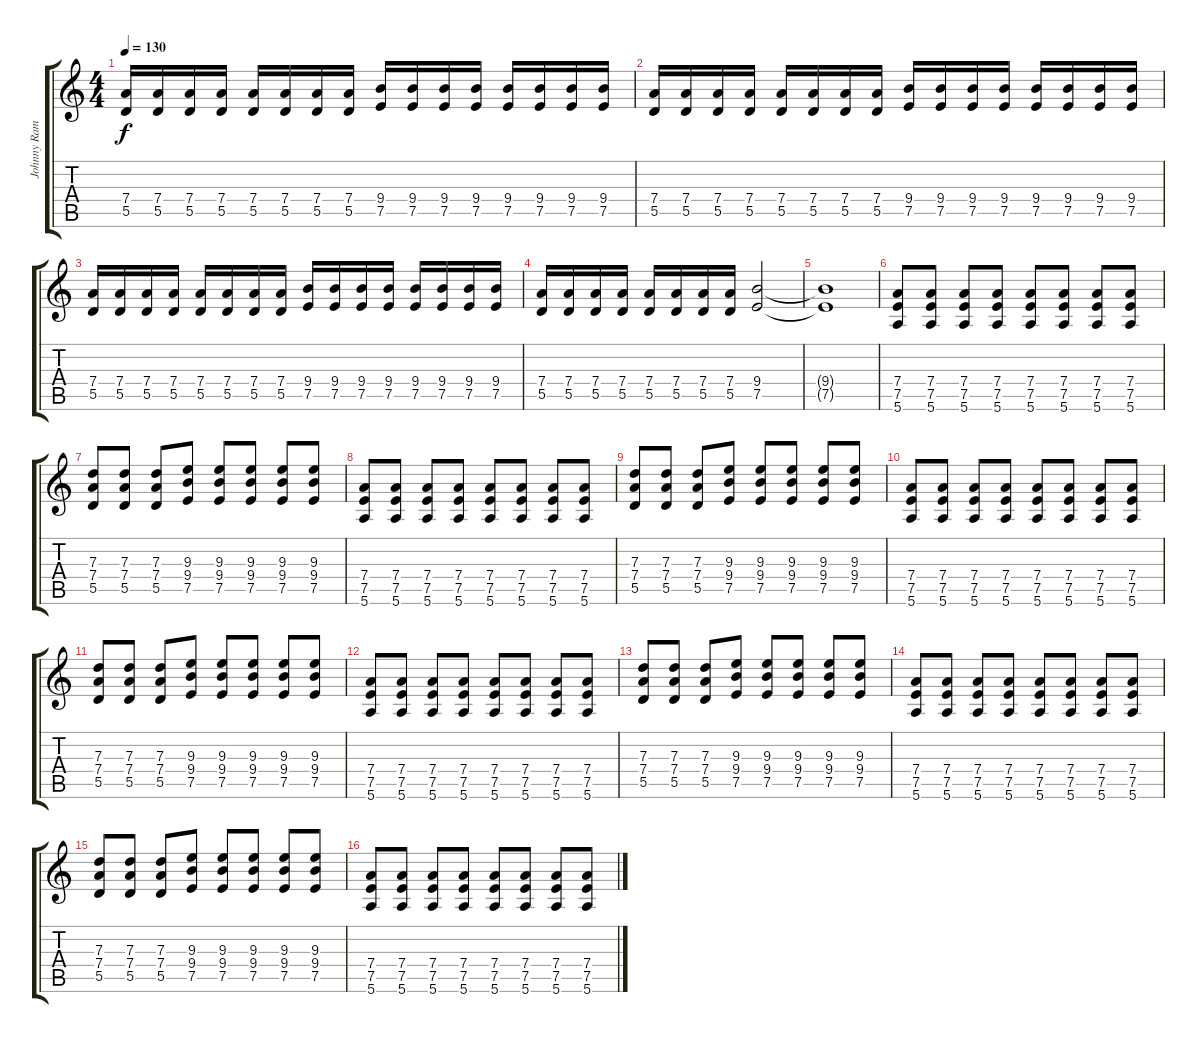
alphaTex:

\track ("Johnny Ramone - Guitar" "Johnny Ram") {instrument distortionguitar}
\staff {score tabs}
\tuning (E4 B3 G3 D3 A2 E2) {hide}
\ts (4 4)
\tempo 130
\clef g2
\ks c
(7.4 5.5).16{dy f} (7.4 5.5).16 (7.4 5.5).16 (7.4 5.5).16 (7.4 5.5).16 (7.4 5.5).16 (7.4 5.5).16 (7.4 5.5).16 (9.4 7.5).16 (9.4 7.5).16 (9.4 7.5).16 (9.4 7.5).16 (9.4 7.5).16 (9.4 7.5).16 (9.4 7.5).16 (9.4 7.5).16 |
(7.4 5.5).16 (7.4 5.5).16 (7.4 5.5).16 (7.4 5.5).16 (7.4 5.5).16 (7.4 5.5).16 (7.4 5.5).16 (7.4 5.5).16 (9.4 7.5).16 (9.4 7.5).16 (9.4 7.5).16 (9.4 7.5).16 (9.4 7.5).16 (9.4 7.5).16 (9.4 7.5).16 (9.4 7.5).16 |
(7.4 5.5).16 (7.4 5.5).16 (7.4 5.5).16 (7.4 5.5).16 (7.4 5.5).16 (7.4 5.5).16 (7.4 5.5).16 (7.4 5.5).16 (9.4 7.5).16 (9.4 7.5).16 (9.4 7.5).16 (9.4 7.5).16 (9.4 7.5).16 (9.4 7.5).16 (9.4 7.5).16 (9.4 7.5).16 |
(7.4 5.5).16 (7.4 5.5).16 (7.4 5.5).16 (7.4 5.5).16 (7.4 5.5).16 (7.4 5.5).16 (7.4 5.5).16 (7.4 5.5).16 (9.4 7.5).2 |
(9.4{t} 7.5{t}).1 |
(7.4 7.5 5.6).8 (7.4 7.5 5.6).8 (7.4 7.5 5.6).8 (7.4 7.5 5.6).8 (7.4 7.5 5.6).8 (7.4 7.5 5.6).8 (7.4 7.5 5.6).8 (7.4 7.5 5.6).8 |
(7.3 7.4 5.5).8 (7.3 7.4 5.5).8 (7.3 7.4 5.5).8 (9.3 9.4 7.5).8 (9.3 9.4 7.5).8 (9.3 9.4 7.5).8 (9.3 9.4 7.5).8 (9.3 9.4 7.5).8 |
(7.4 7.5 5.6).8 (7.4 7.5 5.6).8 (7.4 7.5 5.6).8 (7.4 7.5 5.6).8 (7.4 7.5 5.6).8 (7.4 7.5 5.6).8 (7.4 7.5 5.6).8 (7.4 7.5 5.6).8 |
(7.3 7.4 5.5).8 (7.3 7.4 5.5).8 (7.3 7.4 5.5).8 (9.3 9.4 7.5).8 (9.3 9.4 7.5).8 (9.3 9.4 7.5).8 (9.3 9.4 7.5).8 (9.3 9.4 7.5).8 |
(7.4 7.5 5.6).8 (7.4 7.5 5.6).8 (7.4 7.5 5.6).8 (7.4 7.5 5.6).8 (7.4 7.5 5.6).8 (7.4 7.5 5.6).8 (7.4 7.5 5.6).8 (7.4 7.5 5.6).8 |
(7.3 7.4 5.5).8 (7.3 7.4 5.5).8 (7.3 7.4 5.5).8 (9.3 9.4 7.5).8 (9.3 9.4 7.5).8 (9.3 9.4 7.5).8 (9.3 9.4 7.5).8 (9.3 9.4 7.5).8 |
(7.4 7.5 5.6).8 (7.4 7.5 5.6).8 (7.4 7.5 5.6).8 (7.4 7.5 5.6).8 (7.4 7.5 5.6).8 (7.4 7.5 5.6).8 (7.4 7.5 5.6).8 (7.4 7.5 5.6).8 |
(7.3 7.4 5.5).8 (7.3 7.4 5.5).8 (7.3 7.4 5.5).8 (9.3 9.4 7.5).8 (9.3 9.4 7.5).8 (9.3 9.4 7.5).8 (9.3 9.4 7.5).8 (9.3 9.4 7.5).8 |
(7.4 7.5 5.6).8 (7.4 7.5 5.6).8 (7.4 7.5 5.6).8 (7.4 7.5 5.6).8 (7.4 7.5 5.6).8 (7.4 7.5 5.6).8 (7.4 7.5 5.6).8 (7.4 7.5 5.6).8 |
(7.3 7.4 5.5).8 (7.3 7.4 5.5).8 (7.3 7.4 5.5).8 (9.3 9.4 7.5).8 (9.3 9.4 7.5).8 (9.3 9.4 7.5).8 (9.3 9.4 7.5).8 (9.3 9.4 7.5).8 |
(7.4 7.5 5.6).8 (7.4 7.5 5.6).8 (7.4 7.5 5.6).8 (7.4 7.5 5.6).8 (7.4 7.5 5.6).8 (7.4 7.5 5.6).8 (7.4 7.5 5.6).8 (7.4 7.5 5.6).8
